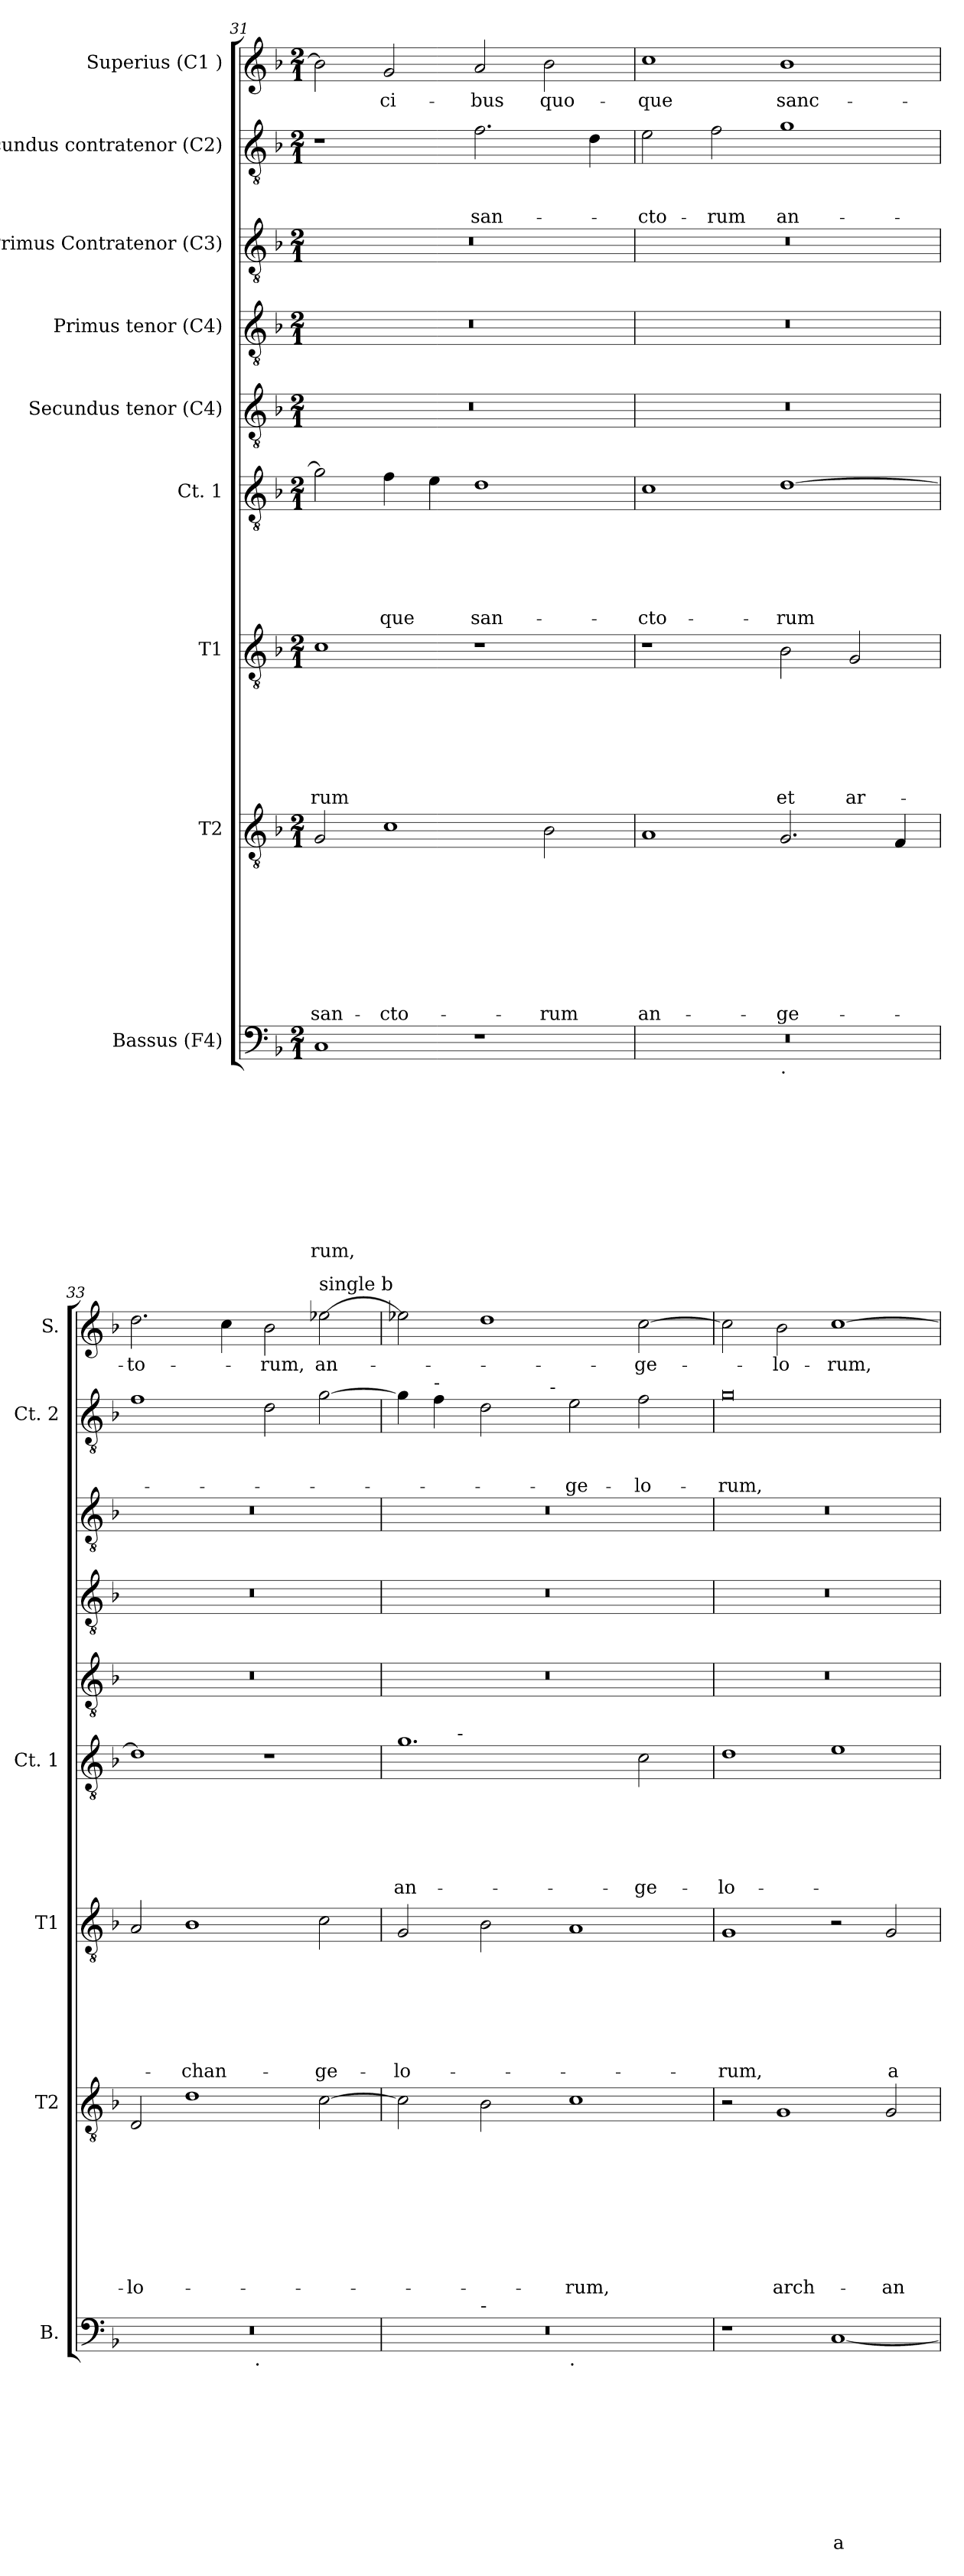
**kern	**text	**text	**text	**text	**text	**text	**text	**text	**text	**text	**kern	**text	**text	**text	**text	**text	**text	**text	**text	**text	**kern	**text	**text	**text	**text	**text	**text	**text	**kern	**text	**text	**text	**text	**text	**text	**kern	**kern	**kern	**kern	**text	**text	**text	**kern	**text
*part9	*part9	*part9	*part9	*part9	*part9	*part9	*part9	*part9	*part9	*part9	*part8	*part8	*part8	*part8	*part8	*part8	*part8	*part8	*part8	*part8	*part7	*part7	*part7	*part7	*part7	*part7	*part7	*part7	*part6	*part6	*part6	*part6	*part6	*part6	*part6	*part5	*part4	*part3	*part2	*part2	*part2	*part2	*part1	*part1
*staff9	*staff9	*staff9	*staff9	*staff9	*staff9	*staff9	*staff9	*staff9	*staff9	*staff9	*staff8	*staff8	*staff8	*staff8	*staff8	*staff8	*staff8	*staff8	*staff8	*staff8	*staff7	*staff7	*staff7	*staff7	*staff7	*staff7	*staff7	*staff7	*staff6	*staff6	*staff6	*staff6	*staff6	*staff6	*staff6	*staff5	*staff4	*staff3	*staff2	*staff2	*staff2	*staff2	*staff1	*staff1
*I"Bassus (F4)	*	*	*	*	*	*	*	*	*	*	*I"T2	*	*	*	*	*	*	*	*	*	*I"T1	*	*	*	*	*	*	*	*I"Ct. 1	*	*	*	*	*	*	*I"Secundus tenor (C4)	*I"Primus tenor (C4)	*I"Primus Contratenor (C3)	*I"Secundus contratenor (C2)	*	*	*	*I"Superius (C1 )	*
*I'B.	*	*	*	*	*	*	*	*	*	*	*I'T2	*	*	*	*	*	*	*	*	*	*I'T1	*	*	*	*	*	*	*	*I'Ct. 1	*	*	*	*	*	*	*	*	*	*I'Ct. 2	*	*	*	*I'S.	*
*clefF4	*	*	*	*	*	*	*	*	*	*	*clefGv2	*	*	*	*	*	*	*	*	*	*clefGv2	*	*	*	*	*	*	*	*clefGv2	*	*	*	*	*	*	*clefGv2	*clefGv2	*clefGv2	*clefGv2	*	*	*	*clefG2	*
*k[b-]	*	*	*	*	*	*	*	*	*	*	*k[b-]	*	*	*	*	*	*	*	*	*	*k[b-]	*	*	*	*	*	*	*	*k[b-]	*	*	*	*	*	*	*k[b-]	*k[b-]	*k[b-]	*k[b-]	*	*	*	*k[b-]	*
*F:	*	*	*	*	*	*	*	*	*	*	*F:	*	*	*	*	*	*	*	*	*	*F:	*	*	*	*	*	*	*	*F:	*	*	*	*	*	*	*F:	*F:	*F:	*F:	*	*	*	*F:	*
*M2/1	*	*	*	*	*	*	*	*	*	*	*M2/1	*	*	*	*	*	*	*	*	*	*M2/1	*	*	*	*	*	*	*	*M2/1	*	*	*	*	*	*	*M2/1	*M2/1	*M2/1	*M2/1	*	*	*	*M2/1	*
=31	=31	=31	=31	=31	=31	=31	=31	=31	=31	=31	=31	=31	=31	=31	=31	=31	=31	=31	=31	=31	=31	=31	=31	=31	=31	=31	=31	=31	=31	=31	=31	=31	=31	=31	=31	=31	=31	=31	=31	=31	=31	=31	=31	=31
!	!	!	!	!	!	!	!	!	!	!LO:LY:b	!	!	!	!	!	!	!	!	!	!LO:LY:b	!	!	!	!	!	!	!	!LO:LY:b	!	!	!	!	!	!	!	!	!	!	!	!	!	!	!	!
1C	.	.	.	.	.	.	.	.	.	-rum,	2G/	.	.	.	.	.	.	.	.	san-	1c	.	.	.	.	.	.	-rum	2g\]	.	.	.	.	.	.	0r	0r	0r	1r	.	.	.	2b-\]	.
!	!	!	!	!	!	!	!	!	!	!	!	!	!	!	!	!	!	!	!	!LO:LY:b	!	!	!	!	!	!	!	!	!	!	!	!	!	!	!LO:LY:b	!	!	!	!	!	!	!	!	!LO:LY:b:rj
.	.	.	.	.	.	.	.	.	.	.	1c	.	.	.	.	.	.	.	.	-cto-	.	.	.	.	.	.	.	.	4f\	.	.	.	.	.	-que	.	.	.	.	.	.	.	2g/	-ci-
.	.	.	.	.	.	.	.	.	.	.	.	.	.	.	.	.	.	.	.	.	.	.	.	.	.	.	.	.	4e\	.	.	.	.	.	.	.	.	.	.	.	.	.	.	.
!	!	!	!	!	!	!	!	!	!	!	!	!	!	!	!	!	!	!	!	!	!	!	!	!	!	!	!	!	!	!	!	!	!	!	!LO:LY:b	!	!	!	!	!	!	!LO:LY:b:rj	!	!LO:LY:b:rj
1r	.	.	.	.	.	.	.	.	.	.	.	.	.	.	.	.	.	.	.	.	1r	.	.	.	.	.	.	.	1d	.	.	.	.	.	san-	.	.	.	2.f\	.	.	san-	2a/	-bus
!	!	!	!	!	!	!	!	!	!	!	!	!	!	!	!	!	!	!	!	!LO:LY:b	!	!	!	!	!	!	!	!	!	!	!	!	!	!	!	!	!	!	!	!	!	!	!	!LO:LY:b:rj
.	.	.	.	.	.	.	.	.	.	.	2B-\	.	.	.	.	.	.	.	.	-rum	.	.	.	.	.	.	.	.	.	.	.	.	.	.	.	.	.	.	.	.	.	.	2b-\	quo-
.	.	.	.	.	.	.	.	.	.	.	.	.	.	.	.	.	.	.	.	.	.	.	.	.	.	.	.	.	.	.	.	.	.	.	.	.	.	.	4d\	.	.	.	.	.
=32	=32	=32	=32	=32	=32	=32	=32	=32	=32	=32	=32	=32	=32	=32	=32	=32	=32	=32	=32	=32	=32	=32	=32	=32	=32	=32	=32	=32	=32	=32	=32	=32	=32	=32	=32	=32	=32	=32	=32	=32	=32	=32	=32	=32
!	!	!	!	!	!	!	!	!	!	!	!	!	!	!	!	!	!	!	!	!LO:LY:b	!	!	!	!	!	!	!	!	!	!	!	!	!	!	!LO:LY:b	!	!	!	!	!	!	!LO:LY:b:rj	!	!LO:LY:b:rj
*^	*	*	*	*	*	*	*	*	*	*	*	*	*	*	*	*	*	*	*	*	*	*	*	*	*	*	*	*	*	*	*	*	*	*	*	*	*	*	*	*	*	*	*	*
0r	1ryy	.	.	.	.	.	.	.	.	.	.	1A	.	.	.	.	.	.	.	.	an-	1r	.	.	.	.	.	.	.	1c	.	.	.	.	.	-cto-	0r	0r	0r	2e\	.	.	-cto-	1cc	-que
!	!	!	!	!	!	!	!	!	!	!	!	!	!	!	!	!	!	!	!	!	!	!	!	!	!	!	!	!	!	!	!	!	!	!	!	!	!	!	!	!	!	!	!LO:LY:b:rj	!	!
.	.	.	.	.	.	.	.	.	.	.	.	.	.	.	.	.	.	.	.	.	.	.	.	.	.	.	.	.	.	.	.	.	.	.	.	.	.	.	.	2f\	.	.	-rum	.	.
!	!LO:TX:b:t=.	!	!	!	!	!	!	!	!	!	!	!	!	!	!	!	!	!	!	!	!	!	!	!	!	!	!	!	!	!	!	!	!	!	!	!	!	!	!	!	!	!	!	!	!
!	!	!	!	!	!	!	!	!	!	!	!	!	!	!	!	!	!	!	!	!	!LO:LY:b	!	!	!	!	!	!	!	!LO:LY:b	!	!	!	!	!	!	!LO:LY:b	!	!	!	!	!	!	!LO:LY:b:rj	!	!LO:LY:b:rj
.	1ryy	.	.	.	.	.	.	.	.	.	.	2.G/	.	.	.	.	.	.	.	.	-ge-	2B-\	.	.	.	.	.	.	et	[>1d	.	.	.	.	.	-rum	.	.	.	1g	.	.	an-	1b-	sanc-
!	!	!	!	!	!	!	!	!	!	!	!	!	!	!	!	!	!	!	!	!	!	!	!	!	!	!	!	!	!LO:LY:b	!	!	!	!	!	!	!	!	!	!	!	!	!	!	!	!
.	.	.	.	.	.	.	.	.	.	.	.	.	.	.	.	.	.	.	.	.	.	2G/	.	.	.	.	.	.	ar-	.	.	.	.	.	.	.	.	.	.	.	.	.	.	.	.
.	.	.	.	.	.	.	.	.	.	.	.	4F/	.	.	.	.	.	.	.	.	.	.	.	.	.	.	.	.	.	.	.	.	.	.	.	.	.	.	.	.	.	.	.	.	.
=33	=33	=33	=33	=33	=33	=33	=33	=33	=33	=33	=33	=33	=33	=33	=33	=33	=33	=33	=33	=33	=33	=33	=33	=33	=33	=33	=33	=33	=33	=33	=33	=33	=33	=33	=33	=33	=33	=33	=33	=33	=33	=33	=33	=33	=33
!	!	!	!	!	!	!	!	!	!	!	!	!	!	!	!	!	!	!	!	!	!LO:LY:b	!	!	!	!	!	!	!	!	!	!	!	!	!	!	!	!	!	!	!	!	!	!	!	!LO:LY:b:rj
0r	2ryy	.	.	.	.	.	.	.	.	.	.	2D/	.	.	.	.	.	.	.	.	-lo-	2A/	.	.	.	.	.	.	.	1d]	.	.	.	.	.	.	0r	0r	0r	1f	.	.	.	2.dd\	-to-
!	!	!	!	!	!	!	!	!	!	!	!	!	!	!	!	!	!	!	!	!	!	!	!	!	!	!	!	!	!LO:LY:b	!	!	!	!	!	!	!	!	!	!	!	!	!	!	!	!
.	4...ryy	.	.	.	.	.	.	.	.	.	.	1d	.	.	.	.	.	.	.	.	.	1B-	.	.	.	.	.	.	-chan-	.	.	.	.	.	.	.	.	.	.	.	.	.	.	.	.
.	.	.	.	.	.	.	.	.	.	.	.	.	.	.	.	.	.	.	.	.	.	.	.	.	.	.	.	.	.	.	.	.	.	.	.	.	.	.	.	.	.	.	.	4cc\	.
!	!LO:TX:b:t=.	!	!	!	!	!	!	!	!	!	!	!	!	!	!	!	!	!	!	!	!	!	!	!	!	!	!	!	!	!	!	!	!	!	!	!	!	!	!	!	!	!	!	!	!
.	1ryy	.	.	.	.	.	.	.	.	.	.	.	.	.	.	.	.	.	.	.	.	.	.	.	.	.	.	.	.	.	.	.	.	.	.	.	.	.	.	.	.	.	.	.	.
!	!	!	!	!	!	!	!	!	!	!	!	!	!	!	!	!	!	!	!	!	!	!	!	!	!	!	!	!	!	!	!	!	!	!	!	!	!	!	!	!	!	!	!	!	!LO:LY:b:rj
.	.	.	.	.	.	.	.	.	.	.	.	.	.	.	.	.	.	.	.	.	.	.	.	.	.	.	.	.	.	1r	.	.	.	.	.	.	.	.	.	2d\	.	.	.	2b-\	-rum,
!	!	!	!	!	!	!	!	!	!	!	!	!	!	!	!	!	!	!	!	!	!	!	!	!	!	!	!	!	!	!	!	!	!	!	!	!	!	!	!	!	!	!	!	!LO:TX:a:t=single b	!
!	!	!	!	!	!	!	!	!	!	!	!	!	!	!	!	!	!	!	!	!	!	!	!	!	!	!	!	!	!LO:LY:b	!	!	!	!	!	!	!	!	!	!	!	!	!	!	!	!LO:LY:b:rj
.	.	.	.	.	.	.	.	.	.	.	.	[<2c\	.	.	.	.	.	.	.	.	.	2c\	.	.	.	.	.	.	-ge-	.	.	.	.	.	.	.	.	.	.	[<2g\	.	.	.	[<2ee-\	an-
.	32ryy	.	.	.	.	.	.	.	.	.	.	.	.	.	.	.	.	.	.	.	.	.	.	.	.	.	.	.	.	.	.	.	.	.	.	.	.	.	.	.	.	.	.	.	.
!!LO:LB:g=z
=34	=34	=34	=34	=34	=34	=34	=34	=34	=34	=34	=34	=34	=34	=34	=34	=34	=34	=34	=34	=34	=34	=34	=34	=34	=34	=34	=34	=34	=34	=34	=34	=34	=34	=34	=34	=34	=34	=34	=34	=34	=34	=34	=34	=34	=34
!	!	!	!	!	!	!	!	!	!	!	!	!	!	!	!	!	!	!	!	!	!	!	!	!	!	!	!	!	!LO:LY:b	!	!	!	!	!	!	!LO:LY:b	!	!	!	!	!	!	!	!	!
*	*^	*	*	*	*	*	*	*	*	*	*	*	*	*	*	*	*	*	*	*	*	*	*	*	*	*	*	*	*	*^	*	*	*	*	*	*	*	*	*	*^	*	*	*	*	*
0r	2ryy	1ryy	.	.	.	.	.	.	.	.	.	.	2c\]	.	.	.	.	.	.	.	.	.	2G/	.	.	.	.	.	.	-lo-	1.g	4.ryy	.	.	.	.	.	an-	0r	0r	0r	4g\]	2ryy	.	.	.	2ee-X\]	.
!	!	!	!	!	!	!	!	!	!	!	!	!	!	!	!	!	!	!	!	!	!	!	!	!	!	!	!	!	!	!	!	!	!	!	!	!	!	!	!	!	!	!LO:TX:a:t=-	!	!	!	!	!	!
.	.	.	.	.	.	.	.	.	.	.	.	.	.	.	.	.	.	.	.	.	.	.	.	.	.	.	.	.	.	.	.	.	.	.	.	.	.	.	.	.	.	4f\	.	.	.	.	.	.
!	!	!	!	!	!	!	!	!	!	!	!	!	!	!	!	!	!	!	!	!	!	!	!	!	!	!	!	!	!	!	!	!LO:TX:a:t=-	!	!	!	!	!	!	!	!	!	!	!	!	!	!	!	!
.	.	.	.	.	.	.	.	.	.	.	.	.	.	.	.	.	.	.	.	.	.	.	.	.	.	.	.	.	.	.	.	1ryy	.	.	.	.	.	.	.	.	.	.	.	.	.	.	.	.
!	!LO:TX:a:t=-	!	!	!	!	!	!	!	!	!	!	!	!	!	!	!	!	!	!	!	!	!	!	!	!	!	!	!	!	!	!	!	!	!	!	!	!	!	!	!	!	!	!	!	!	!	!	!
.	1.ryy	.	.	.	.	.	.	.	.	.	.	.	2B-\	.	.	.	.	.	.	.	.	.	2B-\	.	.	.	.	.	.	.	.	.	.	.	.	.	.	.	.	.	.	2d\	4ryy	.	.	.	1dd	.
.	.	.	.	.	.	.	.	.	.	.	.	.	.	.	.	.	.	.	.	.	.	.	.	.	.	.	.	.	.	.	.	.	.	.	.	.	.	.	.	.	.	.	8ryy	.	.	.	.	.
.	.	.	.	.	.	.	.	.	.	.	.	.	.	.	.	.	.	.	.	.	.	.	.	.	.	.	.	.	.	.	.	.	.	.	.	.	.	.	.	.	.	.	32ryy	.	.	.	.	.
!	!	!	!	!	!	!	!	!	!	!	!	!	!	!	!	!	!	!	!	!	!	!	!	!	!	!	!	!	!	!	!	!	!	!	!	!	!	!	!	!	!	!	!LO:TX:a:t=-	!	!	!	!	!
.	.	.	.	.	.	.	.	.	.	.	.	.	.	.	.	.	.	.	.	.	.	.	.	.	.	.	.	.	.	.	.	.	.	.	.	.	.	.	.	.	.	.	1ryy	.	.	.	.	.
!	!	!LO:TX:b:t=.	!	!	!	!	!	!	!	!	!	!	!	!	!	!	!	!	!	!	!	!	!	!	!	!	!	!	!	!	!	!	!	!	!	!	!	!	!	!	!	!	!	!	!	!	!	!
!	!	!	!	!	!	!	!	!	!	!	!	!	!	!	!	!	!	!	!	!	!	!LO:LY:b	!	!	!	!	!	!	!	!	!	!	!	!	!	!	!	!	!	!	!	!	!	!	!	!LO:LY:b:rj	!	!
.	.	1ryy	.	.	.	.	.	.	.	.	.	.	1c	.	.	.	.	.	.	.	.	-rum,	1A	.	.	.	.	.	.	.	.	.	.	.	.	.	.	.	.	.	.	2e\	.	.	.	-ge-	.	.
.	.	.	.	.	.	.	.	.	.	.	.	.	.	.	.	.	.	.	.	.	.	.	.	.	.	.	.	.	.	.	.	2ryy	.	.	.	.	.	.	.	.	.	.	.	.	.	.	.	.
!	!	!	!	!	!	!	!	!	!	!	!	!	!	!	!	!	!	!	!	!	!	!	!	!	!	!	!	!	!	!	!	!	!	!	!	!	!	!LO:LY:b	!	!	!	!	!	!	!	!LO:LY:b:rj	!	!LO:LY:b:rj
.	.	.	.	.	.	.	.	.	.	.	.	.	.	.	.	.	.	.	.	.	.	.	.	.	.	.	.	.	.	.	2c\	.	.	.	.	.	.	-ge-	.	.	.	2f\	.	.	.	-lo-	[>2cc\	-ge-
.	.	.	.	.	.	.	.	.	.	.	.	.	.	.	.	.	.	.	.	.	.	.	.	.	.	.	.	.	.	.	.	8ryy	.	.	.	.	.	.	.	.	.	.	.	.	.	.	.	.
.	.	.	.	.	.	.	.	.	.	.	.	.	.	.	.	.	.	.	.	.	.	.	.	.	.	.	.	.	.	.	.	.	.	.	.	.	.	.	.	.	.	.	16.ryy	.	.	.	.	.
=35	=35	=35	=35	=35	=35	=35	=35	=35	=35	=35	=35	=35	=35	=35	=35	=35	=35	=35	=35	=35	=35	=35	=35	=35	=35	=35	=35	=35	=35	=35	=35	=35	=35	=35	=35	=35	=35	=35	=35	=35	=35	=35	=35	=35	=35	=35	=35	=35
!	!	!	!	!	!	!	!	!	!	!	!	!	!	!	!	!	!	!	!	!	!	!	!	!	!	!	!	!	!	!LO:LY:b	!	!	!	!	!	!	!	!LO:LY:b	!	!	!	!	!	!	!	!LO:LY:b:rj	!	!
*v	*v	*v	*	*	*	*	*	*	*	*	*	*	*	*	*	*	*	*	*	*	*	*	*	*	*	*	*	*	*	*	*v	*v	*	*	*	*	*	*	*	*	*	*v	*v	*	*	*	*	*
1r	.	.	.	.	.	.	.	.	.	.	2r	.	.	.	.	.	.	.	.	.	1G	.	.	.	.	.	.	-rum,	1d	.	.	.	.	.	-lo-	0r	0r	0r	0g	.	.	-rum,	2cc\]	.
!	!	!	!	!	!	!	!	!	!	!	!	!	!	!	!	!	!	!	!	!LO:LY:b	!	!	!	!	!	!	!	!	!	!	!	!	!	!	!	!	!	!	!	!	!	!	!	!LO:LY:b:rj
.	.	.	.	.	.	.	.	.	.	.	1G	.	.	.	.	.	.	.	.	arch-	.	.	.	.	.	.	.	.	.	.	.	.	.	.	.	.	.	.	.	.	.	.	2b-\	-lo-
!	!	!	!	!	!	!	!	!	!	!LO:LY:b	!	!	!	!	!	!	!	!	!	!	!	!	!	!	!	!	!	!	!	!	!	!	!	!	!	!	!	!	!	!	!	!	!	!LO:LY:b:rj
[<1C	.	.	.	.	.	.	.	.	.	a-	.	.	.	.	.	.	.	.	.	.	2r	.	.	.	.	.	.	.	1e	.	.	.	.	.	.	.	.	.	.	.	.	.	[>1cc	-rum,
!	!	!	!	!	!	!	!	!	!	!	!	!	!	!	!	!	!	!	!	!LO:LY:b	!	!	!	!	!	!	!	!LO:LY:b	!	!	!	!	!	!	!	!	!	!	!	!	!	!	!	!
.	.	.	.	.	.	.	.	.	.	.	2G/	.	.	.	.	.	.	.	.	-an-	2G/	.	.	.	.	.	.	a-	.	.	.	.	.	.	.	.	.	.	.	.	.	.	.	.
=	=	=	=	=	=	=	=	=	=	=	=	=	=	=	=	=	=	=	=	=	=	=	=	=	=	=	=	=	=	=	=	=	=	=	=	=	=	=	=	=	=	=	=	=
*-	*-	*-	*-	*-	*-	*-	*-	*-	*-	*-	*-	*-	*-	*-	*-	*-	*-	*-	*-	*-	*-	*-	*-	*-	*-	*-	*-	*-	*-	*-	*-	*-	*-	*-	*-	*-	*-	*-	*-	*-	*-	*-	*-	*-
